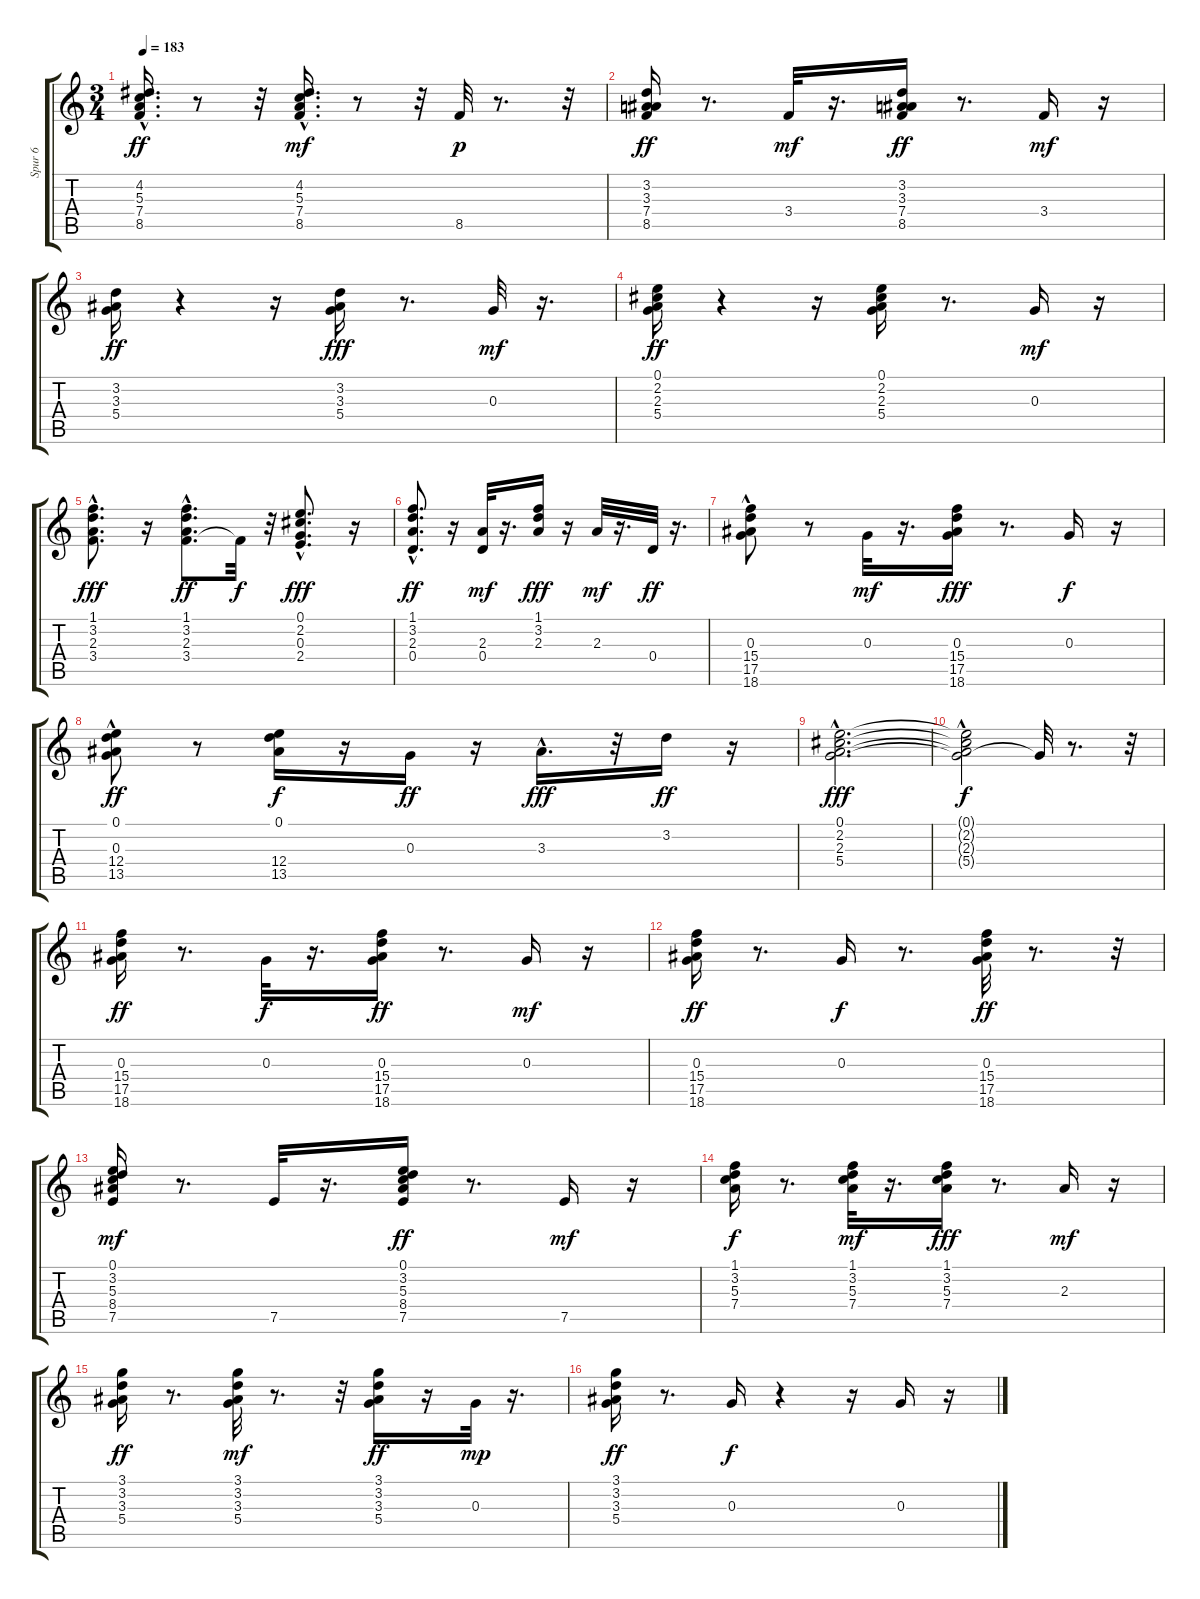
\track ("Spur 6" "Spur 6") {instrument electricguitarjazz}
\staff {score tabs}
\tuning (E4 B3 G3 D3 A2 E2) {hide}
\ts (3 4)
\tempo 183
\clef g2
\ks c
(4.2{hac} 5.3 7.4 8.5).16{d dy ff} r.8 r.32 (4.2{hac} 5.3{hac} 7.4{hac} 8.5).16{d dy mf} r.8 r.32 8.5.32{dy p} r.8{d} r.32 |
(3.2 3.3 7.4 8.5).16{dy ff} r.8{d} 3.4.32{dy mf} r.16{d} (3.2 3.3 7.4 8.5).16{dy ff} r.8{d} 3.4.16{dy mf} r.16 |
(3.2 3.3 5.4).16{dy ff} r.4 r.16 (3.2 3.3 5.4).16{dy fff} r.8{d} 0.3.32{dy mf} r.16{d} |
(0.1 2.2 2.3 5.4).16{dy ff} r.4 r.16 (0.1 2.2 2.3 5.4).16 r.8{d} 0.3.16{dy mf} r.16 |
(1.1{hac} 3.2{hac} 2.3{hac} 3.4{hac}).8{d dy fff} r.16 (1.1 3.2{hac} 2.3{hac} 3.4{hac}).8{d dy ff} 3.4{t}.32{dy f} r.32 (0.1 2.2{hac} 0.3{hac} 2.4{hac}).8{d dy fff} r.16 |
(1.1{hac} 3.2{hac} 2.3 0.4).8{d dy ff} r.16 (2.3 0.4).32{dy mf} r.16{d} (1.1 3.2 2.3).16{dy fff} r.16 2.3.32{dy mf} r.16{d} 0.4.32{dy ff} r.16{d} |
(0.3{hac} 15.4 17.5 18.6).8 r.8 0.3.32{dy mf} r.16{d} (0.3 15.4 17.5 18.6).16{dy fff} r.8{d} 0.3.16{dy f} r.16 |
(0.1{hac} 0.3{hac} 12.4 13.5{hac}).8{dy ff} r.8 (0.1 12.4 13.5).16{dy f} r.16 0.3.16{dy ff} r.16 3.3{hac}.16{d dy fff} r.32 3.2.16{dy ff} r.16 |
(0.1{hac} 2.2{hac} 2.3{hac} 5.4{hac}).2{d dy fff} |
(0.1{t} 2.2{hac t} 2.3{hac t} 5.4{t}).2{dy f} 5.4{t}.32 r.8{d} r.32 |
(0.3 15.4 17.5 18.6).16{dy ff} r.8{d} 0.3.32{dy f} r.16{d} (0.3 15.4 17.5 18.6).16{dy ff} r.8{d} 0.3.16{dy mf} r.16 |
(0.3 15.4 17.5 18.6).16{dy ff} r.8{d} 0.3.16{dy f} r.8{d} (0.3 15.4 17.5 18.6).32{dy ff} r.8{d} r.32 |
(0.1 3.2 5.3 8.4 7.5).16{dy mf} r.8{d} 7.5.32 r.16{d} (0.1 3.2 5.3 8.4 7.5).16{dy ff} r.8{d} 7.5.16{dy mf} r.16 |
(1.1 3.2 5.3 7.4).16{dy f} r.8{d} (1.1 3.2 5.3 7.4).32{dy mf} r.16{d} (1.1 3.2 5.3 7.4).16{dy fff} r.8{d} 2.3.16{dy mf} r.16 |
(3.1 3.2 3.3 5.4).16{dy ff} r.8{d} (3.1 3.2 3.3 5.4).32{dy mf} r.8{d} r.32 (3.1 3.2 3.3 5.4).16{dy ff} r.16 0.3.32{dy mp} r.16{d} |
(3.1 3.2 3.3 5.4).16{dy ff} r.8{d} 0.3.16{dy f} r.4 r.16 0.3.16 r.16
